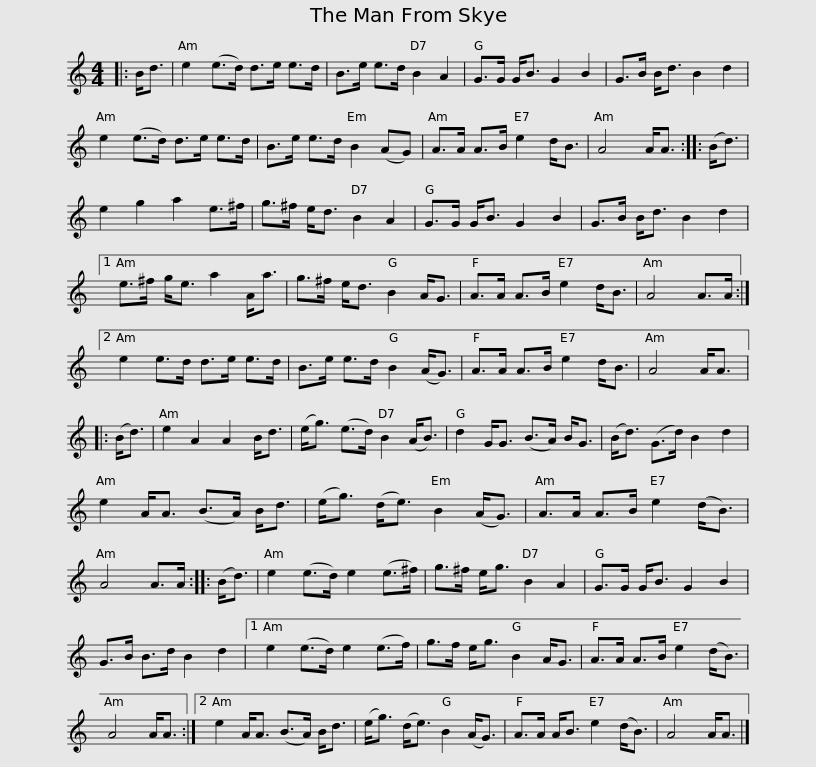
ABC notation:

X:1
L:1/8
M:4/4
I:linebreak $
K:C
V:1 treble
V:1
|: B<d | e2 (e>d) d>e e>d | B>e e>d B2 A2 | G>G G<B G2 B2 | G>B B<d B2 d2 | %5
 e2 (e>d) d>e e>d |$ B>e e>d B2 (AG) | A>A A>B e2 d<B | A4 A<A :: (B<d) | %10
 e2 g2 a2 e>^f | g>^f e<d B2 A2 | G>G G<B G2 B2 |$ G>B B<d B2 d2 |1 e>^f g<e a2 A<a | %15
 g>^f e<d B2 A<G | A>A A>B e2 d<B | A4 A>A :|2 e2 e>d d>e e>d |$ B>e e>d B2 (A<G) | %20
 A>A A>B e2 d<B | A4 A<A |: (B<d) | e2 A2 A2 B<d | (e<g) (e>d) B2 (A<B) | %25
 d2 G<G (B>A) B<G |$ (B<d) (G>d) B2 d2 | e2 A<A (B>A) B<d | (e<g) (d<e) B2 (A<G) | A>A A>B e2 (d<B) | %30
 A4 A>A :: (B<d) |$ e2 (e>d) e2 (e>^f) | g>^f e<g B2 A2 | G>G G<B G2 B2 | %35
 G>B B>d B2 d2 |1 e2 (e>d) e2 (e>f) | g>f e<g B2 A<G |$ A>A A>B e2 (d<B) | A4 A<A :|2 %40
 e2 A<A (B>A) B<d | (e<g) (d<e) B2 (A<G) | A>A A<B e2 (d<B) | A4 A<A |] %44
